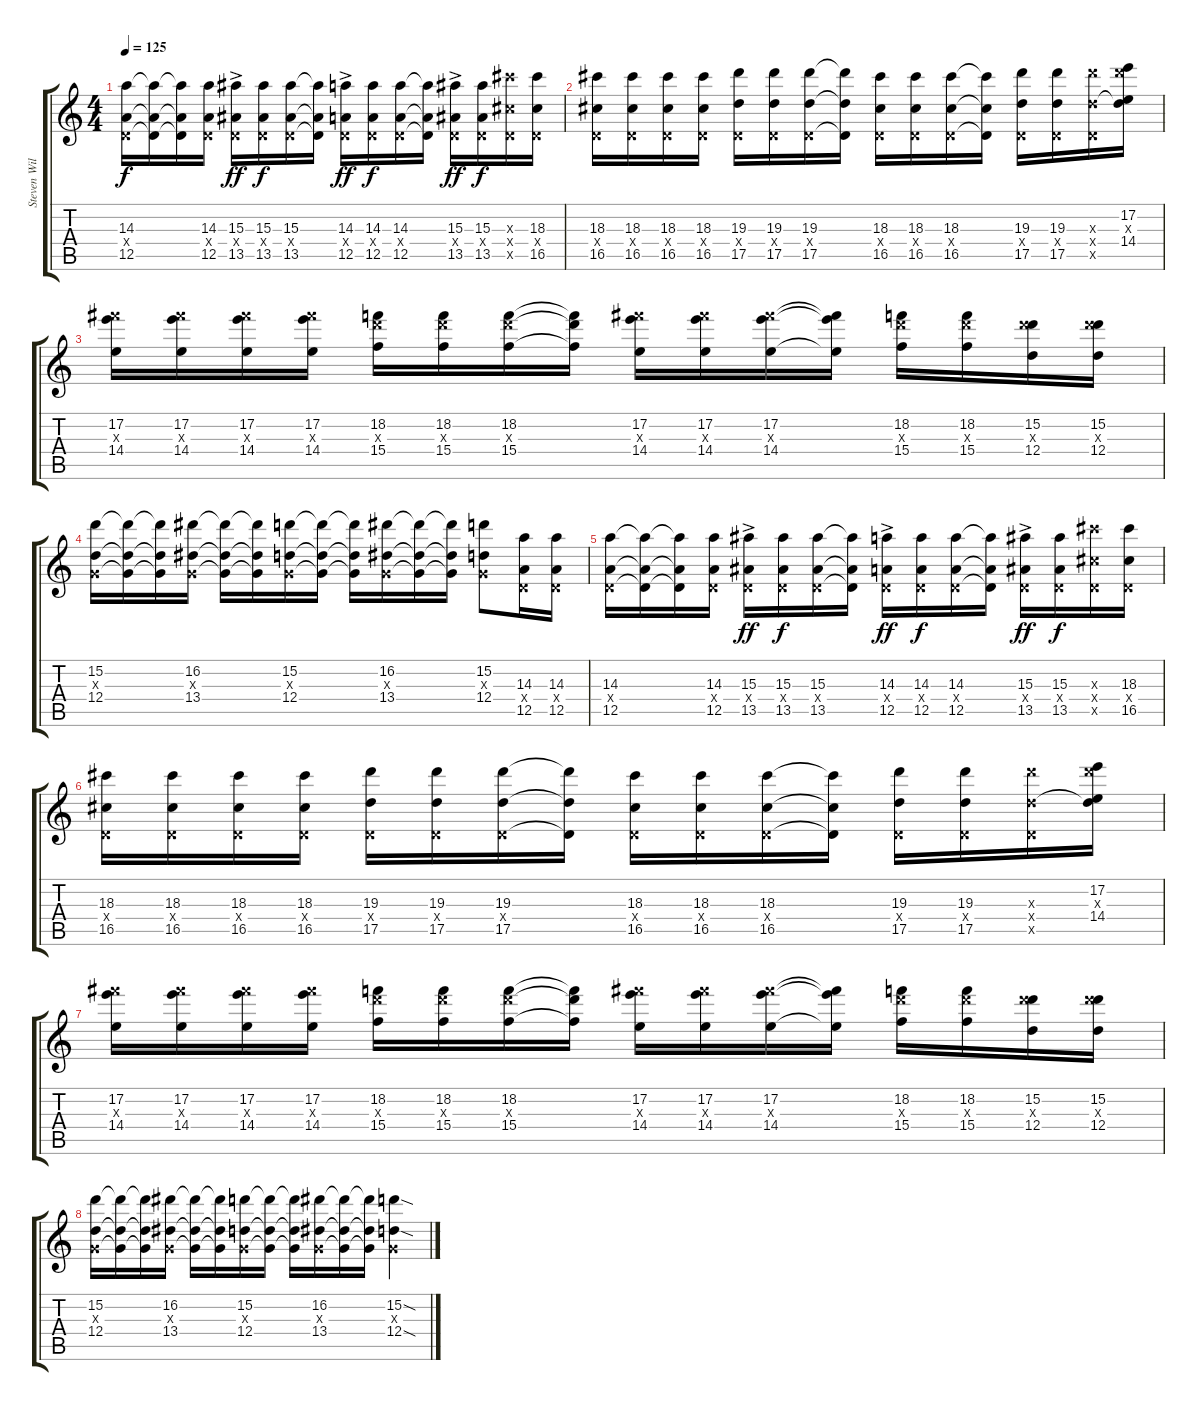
\track ("Steven Wilson" "Steven Wil") {instrument distortionguitar}
\staff {score tabs}
\tuning (E4 B3 G3 D3 A2 E2) {hide}
\ts (4 4)
\tempo 125
\clef g2
\ks c
(14.3 0.4{x} 12.5).16{dy f} (14.3{t} 0.4{t} 12.5{t}).16 (14.3{t} 0.4{t} 12.5{t}).16 (14.3 0.4{x} 12.5).16 (15.3{ac} 0.4{x} 13.5{ac}).16{dy ff} (15.3 0.4{x} 13.5).16{dy f} (15.3 0.4{x} 13.5).16 (15.3{t} 0.4{t} 13.5{t}).16 (14.3{ac} 0.4{x} 12.5{ac}).16{dy ff} (14.3 0.4{x} 12.5).16{dy f} (14.3 0.4{x} 12.5).16 (14.3{t} 0.4{t} 12.5{t}).16 (15.3{ac} 0.4{x} 13.5{ac}).16{dy ff} (15.3 0.4{x} 13.5).16{dy f} (18.3{x} 0.4{x} 16.5{x}).16 (18.3 0.4{x} 16.5).16 |
(18.3 0.4{x} 16.5).16 (18.3 0.4{x} 16.5).16 (18.3 0.4{x} 16.5).16 (18.3 0.4{x} 16.5).16 (19.3 0.4{x} 17.5).16 (19.3 0.4{x} 17.5).16 (19.3 0.4{x} 17.5).16 (19.3{t} 0.4{t} 17.5{t}).16 (18.3 0.4{x} 16.5).16 (18.3 0.4{x} 16.5).16 (18.3 0.4{x} 16.5).16 (18.3{t} 0.4{t} 16.5{t}).16 (19.3 0.4{x} 17.5).16 (19.3 0.4{x} 17.5).16 (19.3{x} 0.4{x} 17.5{x}).16 (17.2 19.3{x} 14.4 17.5{t}).16 |
(17.2 23.3{x} 14.4).16 (17.2 23.3{x} 14.4).16 (17.2 23.3{x} 14.4).16 (17.2 23.3{x} 14.4).16 (18.2 19.3{x} 15.4).16 (18.2 19.3{x} 15.4).16 (18.2 19.3{x} 15.4).16 (18.2{t} 19.3{t} 15.4{t}).16 (17.2 23.3{x} 14.4).16 (17.2 23.3{x} 14.4).16 (17.2 23.3{x} 14.4).16 (17.2{t} 23.3{t} 14.4{t}).16 (18.2 19.3{x} 15.4).16 (18.2 19.3{x} 15.4).16 (15.2 19.3{x} 12.4).16 (15.2 19.3{x} 12.4).16 |
(15.2 0.3{x} 12.4).16 (15.2{t} 0.3{t} 12.4{t}).16 (15.2{t} 0.3{t} 12.4{t}).16 (16.2 0.3{x} 13.4).16 (16.2{t} 0.3{t} 13.4{t}).16 (16.2{t} 0.3{t} 13.4{t}).16 (15.2 0.3{x} 12.4).16 (15.2{t} 0.3{t} 12.4{t}).16 (15.2{t} 0.3{t} 12.4{t}).16 (16.2 0.3{x} 13.4).16 (16.2{t} 0.3{t} 13.4{t}).16 (16.2{t} 0.3{t} 13.4{t}).16 (15.2 0.3{x} 12.4).8 (14.3 0.4{x} 12.5).16 (14.3 0.4{x} 12.5).16 |
(14.3 0.4{x} 12.5).16 (14.3{t} 0.4{t} 12.5{t}).16 (14.3{t} 0.4{t} 12.5{t}).16 (14.3 0.4{x} 12.5).16 (15.3{ac} 0.4{x} 13.5{ac}).16{dy ff} (15.3 0.4{x} 13.5).16{dy f} (15.3 0.4{x} 13.5).16 (15.3{t} 0.4{t} 13.5{t}).16 (14.3{ac} 0.4{x} 12.5{ac}).16{dy ff} (14.3 0.4{x} 12.5).16{dy f} (14.3 0.4{x} 12.5).16 (14.3{t} 0.4{t} 12.5{t}).16 (15.3{ac} 0.4{x} 13.5{ac}).16{dy ff} (15.3 0.4{x} 13.5).16{dy f} (18.3{x} 0.4{x} 16.5{x}).16 (18.3 0.4{x} 16.5).16 |
(18.3 0.4{x} 16.5).16 (18.3 0.4{x} 16.5).16 (18.3 0.4{x} 16.5).16 (18.3 0.4{x} 16.5).16 (19.3 0.4{x} 17.5).16 (19.3 0.4{x} 17.5).16 (19.3 0.4{x} 17.5).16 (19.3{t} 0.4{t} 17.5{t}).16 (18.3 0.4{x} 16.5).16 (18.3 0.4{x} 16.5).16 (18.3 0.4{x} 16.5).16 (18.3{t} 0.4{t} 16.5{t}).16 (19.3 0.4{x} 17.5).16 (19.3 0.4{x} 17.5).16 (19.3{x} 0.4{x} 17.5{x}).16 (17.2 19.3{x} 14.4 17.5{t}).16 |
(17.2 23.3{x} 14.4).16 (17.2 23.3{x} 14.4).16 (17.2 23.3{x} 14.4).16 (17.2 23.3{x} 14.4).16 (18.2 19.3{x} 15.4).16 (18.2 19.3{x} 15.4).16 (18.2 19.3{x} 15.4).16 (18.2{t} 19.3{t} 15.4{t}).16 (17.2 23.3{x} 14.4).16 (17.2 23.3{x} 14.4).16 (17.2 23.3{x} 14.4).16 (17.2{t} 23.3{t} 14.4{t}).16 (18.2 19.3{x} 15.4).16 (18.2 19.3{x} 15.4).16 (15.2 19.3{x} 12.4).16 (15.2 19.3{x} 12.4).16 |
(15.2 0.3{x} 12.4).16 (15.2{t} 0.3{t} 12.4{t}).16 (15.2{t} 0.3{t} 12.4{t}).16 (16.2 0.3{x} 13.4).16 (16.2{t} 0.3{t} 13.4{t}).16 (16.2{t} 0.3{t} 13.4{t}).16 (15.2 0.3{x} 12.4).16 (15.2{t} 0.3{t} 12.4{t}).16 (15.2{t} 0.3{t} 12.4{t}).16 (16.2 0.3{x} 13.4).16 (16.2{t} 0.3{t} 13.4{t}).16 (16.2{t} 0.3{t} 13.4{t}).16 (15.2{sod} 0.3{x} 12.4{sod}).4
